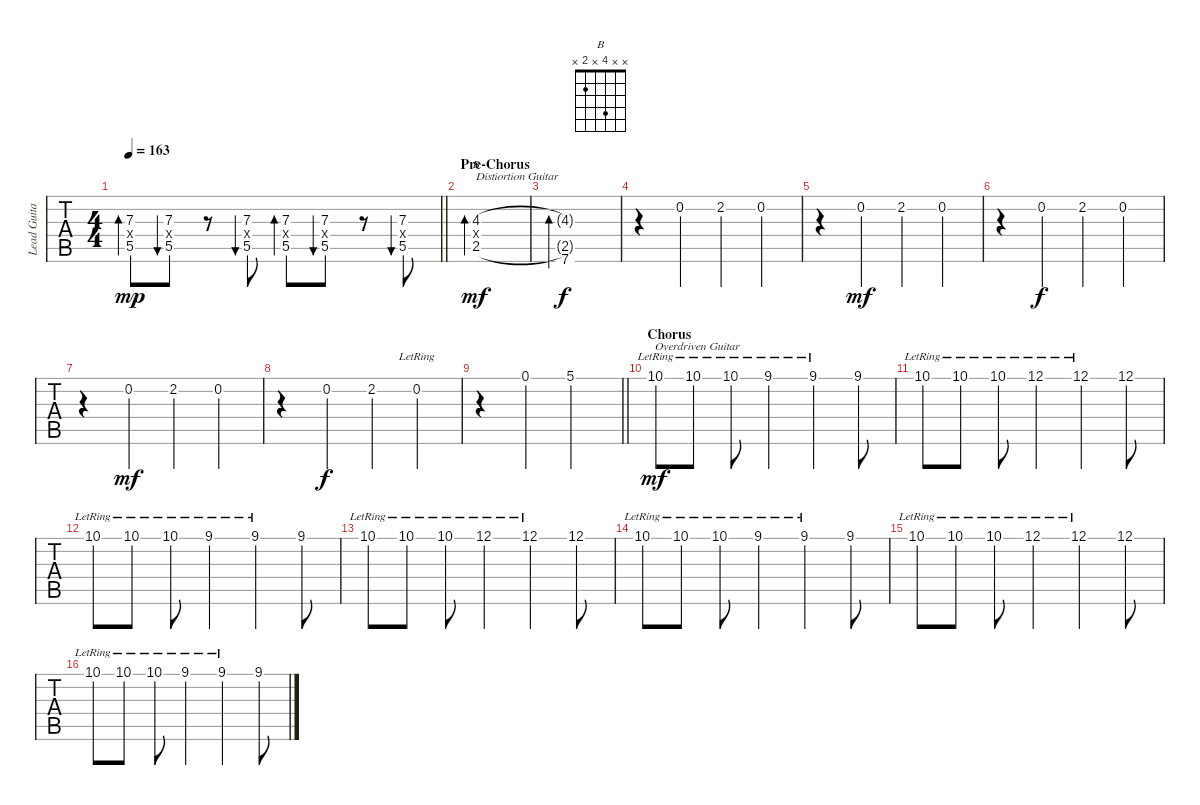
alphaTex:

\track ("Lead Guitar" "Lead Guita") {instrument overdrivenguitar}
\staff {tabs}
\tuning (E4 B3 G3 D3 A2 E2) {hide}
\chord ("B" x x 4 x 2 x)
\ts (4 4)
\tempo 163
\clef g2
\barLineRight lightlight
\ks c
(7.3 0.4{x} 5.5).8{bd 30 dy mp} (7.3 0.4{x} 5.5).8{bu 30} r.8 (7.3 0.4{x} 5.5).8{bu 30} (7.3 0.4{x} 5.5).8{bd 30} (7.3 0.4{x} 5.5).8{bu 30} r.8 (7.3 0.4{x} 5.5).8{bu 30} |
\section ("" "Pre-Chorus")
(4.3 4.4{x} 2.5).1{bd 60 ch "B" txt "Distiortion Guitar" dy mf volume 13 balance 4 instrument distortionguitar} |
(4.3{t} 2.5{t} 7.6).1{bd 60 dy f} |
r.4 0.2.4 2.2.4 0.2.4 |
r.4 0.2.4{dy mf} 2.2.4 0.2.4 |
r.4 0.2.4{dy f} 2.2.4 0.2.4 |
r.4 0.2.4{dy mf} 2.2.4 0.2.4 |
r.4 0.2.4{dy f} 2.2.4 0.2{lr}.4 |
\barLineRight lightlight
r.4{balance 12} 0.1.4 5.1.2 |
\section ("" "Chorus")
10.1{lr}.8{txt "Overdriven Guitar" dy mf instrument overdrivenguitar} 10.1{lr}.8 10.1{lr}.8 9.1{lr}.4 9.1{lr}.4 9.1.8 |
10.1{lr}.8 10.1{lr}.8 10.1{lr}.8 12.1{lr}.4 12.1{lr}.4 12.1.8 |
10.1{lr}.8 10.1{lr}.8 10.1{lr}.8 9.1{lr}.4 9.1{lr}.4 9.1.8 |
10.1{lr}.8 10.1{lr}.8 10.1{lr}.8 12.1{lr}.4 12.1{lr}.4 12.1.8 |
10.1{lr}.8 10.1{lr}.8 10.1{lr}.8 9.1{lr}.4 9.1{lr}.4 9.1.8 |
10.1{lr}.8 10.1{lr}.8 10.1{lr}.8 12.1{lr}.4 12.1{lr}.4 12.1.8 |
10.1{lr}.8 10.1{lr}.8 10.1{lr}.8 9.1{lr}.4 9.1{lr}.4 9.1.8
